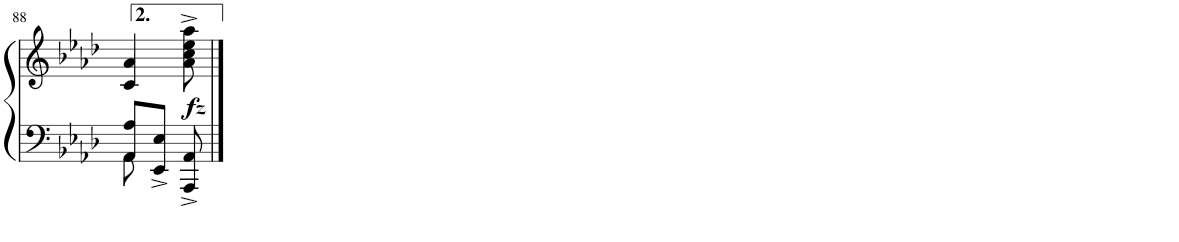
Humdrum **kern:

**kern	**kern	**dynam
*part1	*part1	*part1
*staff2	*staff1	*staff1/2
*I"Piano	*	*
*I'Pno.	*	*
!!LO:PB:g=z
*clefF4	*clefG2	*
*k[b-e-a-d-]	*k[b-e-a-d-]	*
*M2/4	*M2/4	*
=88	=88	=88
*^	*	*
.	[qAA-	.	.
8AA-/ 8A-/L	8AA-\]	4c/ 4a-/	.
8EE-/^< 8E-/^<J	4ryy	.	.
!	!	!	!LO:DY:b
8AAA-/^< 8AA-/^<	.	8a-\^ 8cc\^ 8ee-\^ 8aa-\^	fz
*v	*v	*	*
==	==	==
*-	*-	*-
